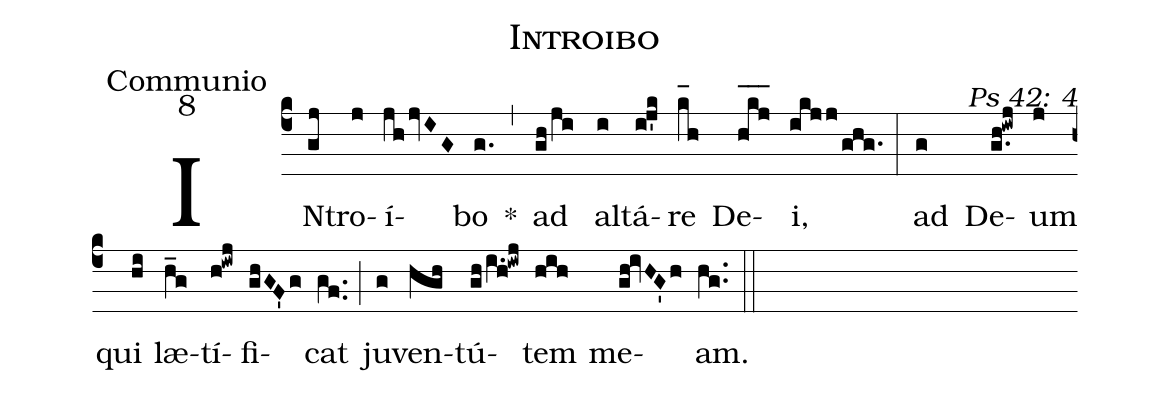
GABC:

name: Introibo;
office-part: Communio;
mode: 8;
commentary: Ps 42: 4;
%%
(c4) IN(gj)tro(j)í(jhjvIG)bo(g.) *(,) ad(gh/ji) al(i)tá(ij'k)re(k_[hl:1]h) De(h_[hl:1]k_[hl:1]j_[hl:1])i,(ikjj/ghg.) (:)
ad(g) De(g.h!iwj)um(j) qui(hi) læ(h_g)tí(h!iwj)fi(ghGF'g)cat(gf..) (;) ju(g)ven(hgh)tú(gh/i.h!iwj)tem(hih) me(gh!ivHG'h)am.(hg..) (::)
